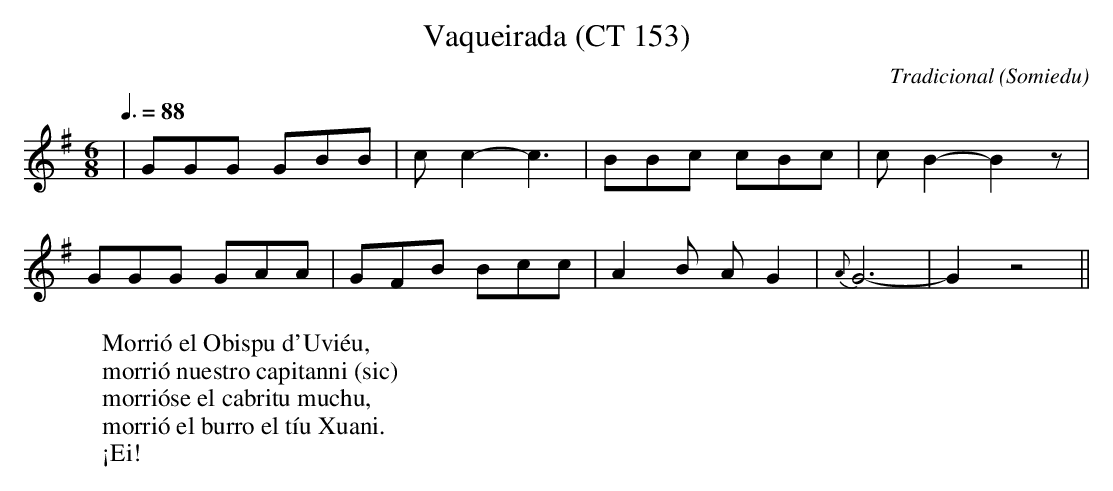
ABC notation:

X:1
T:Vaqueirada (CT 153)
C:Tradicional
O:Somiedu
M:6/8
L:1/8
Q:3/8=88
K:G
|GGG GBB|c c2-c3|BBc cBc|c B2-B2 z|
GGG GAA|GFB Bcc|A2 B A G2|{A}G6-|G2 z4||
W:Morrió el Obispu d'Uviéu,
W:morrió nuestro capitanni (sic)
W:morrióse el cabritu muchu,
W:morrió el burro el tíu Xuani.
W:¡Ei!
W:
